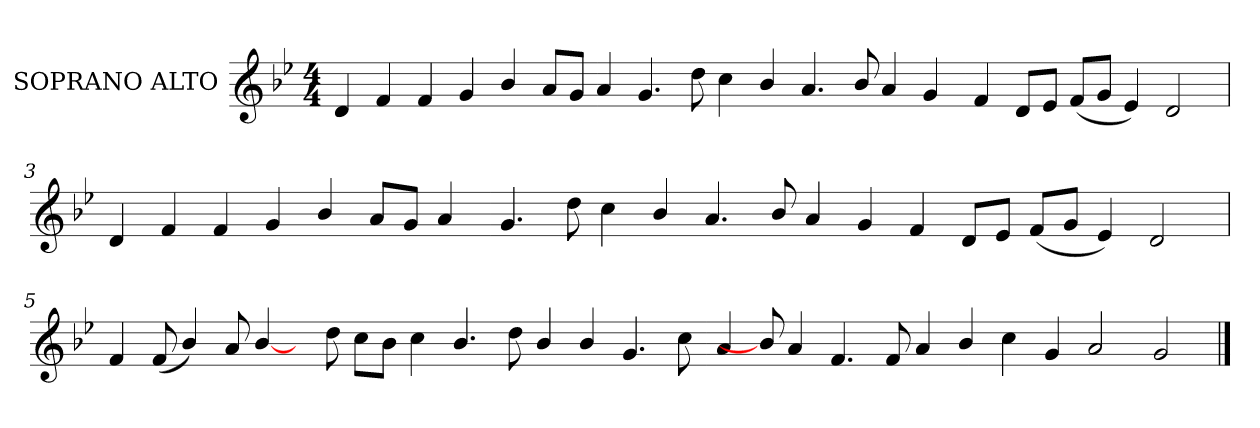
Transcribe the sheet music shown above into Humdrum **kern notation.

**kern
*part1
*staff1
*I"SOPRANO ALTO
*I'S. A.
!!LO:PB:g=z
*clefG2
*k[b-e-]
*B-:
*M4/4
=1
4di/
4fi/
4fi/
4gi/
4b-i/
8ai/L
8gi/J
4ai/
4.gi/
8ddi\
4cci\
4b-i/
4.ai/
8b-i/
4ai/
4gi/
!!LO:LB:g=z
=2-
4fi/
8di/L
8e-i/J
(8fi/L
8gi/J
4e-i/)
2di/
=3
4di/
4fi/
4fi/
4gi/
4b-i/
8ai/L
8gi/J
4ai/
!!LO:LB:g=z
=4-
4.gi/
8ddi\
4cci\
4b-i/
4.ai/
8b-i/
4ai/
4gi/
4fi/
8di/L
8e-i/J
(8fi/L
8gi/J
4e-i/)
2di/
!!LO:LB:g=z
=5
4fi/
(8fi/
4b-i/)
8ai/
[4b-i/
8ryy
8ddi\
8cci\L
8b-i\J
4cci\
4.b-i/
8ddi\
4b-i/
4b-i/
4.gi/
8cci\
!!LO:LB:g=z
=6-
4ai/
8b-i/]
4ai/
4.fi/
8fi/
4ai/
4b-i/
4cci\
4gi/
2ai/
2gi/
==
*-
